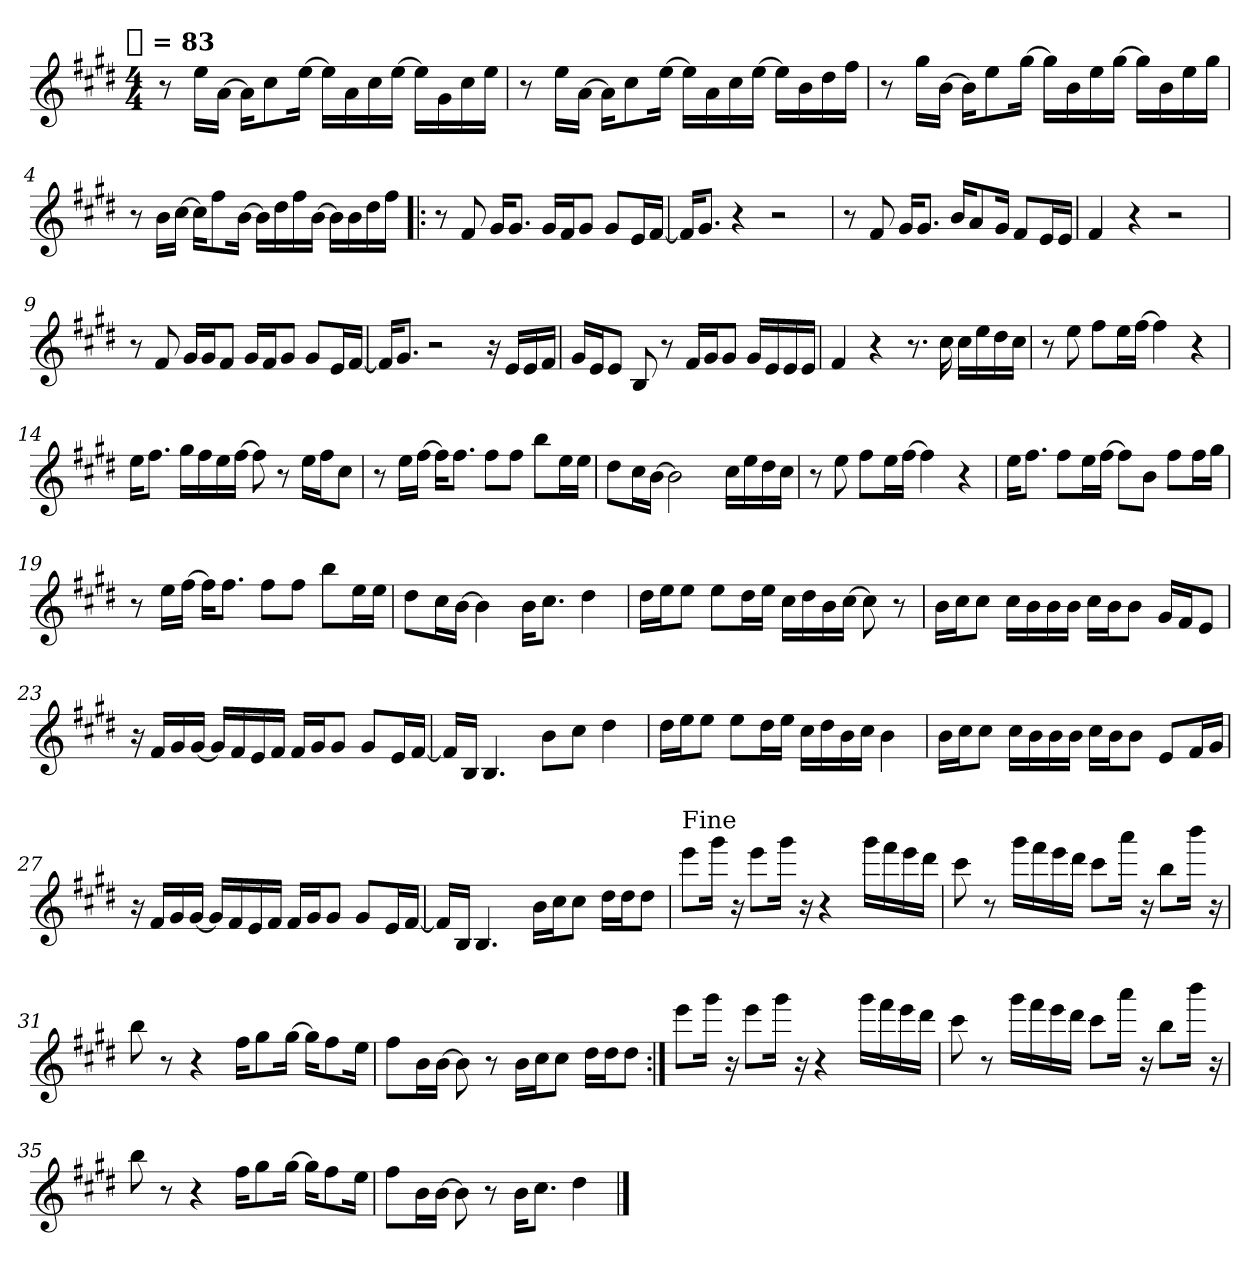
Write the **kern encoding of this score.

**kern
*part1
*staff1
*clefG2
*k[f#c#g#d#]
*E:
!!LO:TX:omd:t=[quarter] = 83
*M4/4
*MM83
=1
8r
16eeLL
[16aJJ
16aKL]
8cc#
[16eeJk
16eeLL]
16a
16cc#
[16eeJJ
16eeLL]
16g#
16cc#
16eeJJ
=2
8r
16eeLL
[16aJJ
16aKL]
8cc#
[16eeJk
16eeLL]
16a
16cc#
[16eeJJ
16eeLL]
16b
16dd#
16ff#JJ
=3
8r
16gg#LL
[16bJJ
16bKL]
8ee
[16gg#Jk
16gg#LL]
16b
16ee
[16gg#JJ
16gg#LL]
16b
16ee
16gg#JJ
=4
8r
16bLL
[16cc#JJ
16cc#KL]
8ff#
[16bJk
16bLL]
16dd#
16ff#
[16bJJ
16bLL]
16b
16dd#
16ff#JJ
=5!|:
8r
8f#
16g#KL
8.g#J
16g#LL
16f#J
8g#J
8g#L
16eL
[16f#JJ
=6
16f#KL]
8.g#J
4r
2r
=7
8r
8f#
16g#KL
8.g#J
16bKL
8a
16g#Jk
8f#L
16eL
16eJJ
=8
4f#
4r
2r
=9
8r
8f#
16g#LL
16g#J
8f#J
16g#LL
16f#J
8g#J
8g#L
16eL
[16f#JJ
=10
16f#KL]
8.g#J
2r
16r
16eLL
16e
16f#JJ
=11
16g#LL
16eJ
8eJ
8B
8r
16f#LL
16g#J
8g#J
16g#LL
16e
16e
16eJJ
=12
4f#
4r
8.r
16cc#
16cc#LL
16ee
16dd#
16cc#JJ
=13
8r
8ee
8ff#L
16eeL
[16ff#JJ
4ff#]
4r
=14
16eeKL
8.ff#J
16gg#LL
16ff#
16ee
[16ff#JJ
8ff#]
8r
16eeLL
16ff#J
8cc#J
=15
8r
16eeLL
[16ff#JJ
16ff#KL]
8.ff#J
8ff#L
8ff#J
8bbL
16eeL
16eeJJ
=16
8dd#L
16cc#L
[16bJJ
2b]
16cc#LL
16ee
16dd#
16cc#JJ
=17
8r
8ee
8ff#L
16eeL
[16ff#JJ
4ff#]
4r
=18
16eeKL
8.ff#J
8ff#L
16eeL
[16ff#JJ
8ff#L]
8bJ
8ff#L
16ff#L
16gg#JJ
=19
8r
16eeLL
[16ff#JJ
16ff#KL]
8.ff#J
8ff#L
8ff#J
8bbL
16eeL
16eeJJ
=20
8dd#L
16cc#L
[16bJJ
4b]
16bKL
8.cc#J
4dd#
=21
16dd#LL
16eeJ
8eeJ
8eeL
16dd#L
16eeJJ
16cc#LL
16dd#
16b
[16cc#JJ
8cc#]
8r
=22
16bLL
16cc#J
8cc#J
16cc#LL
16b
16b
16bJJ
16cc#LL
16bJ
8bJ
16g#LL
16f#J
8eJ
=23
16r
16f#LL
16g#
[16g#JJ
16g#LL]
16f#
16e
16f#JJ
16f#LL
16g#J
8g#J
8g#L
16eL
[16f#JJ
=24
16f#LL]
16BJJ
4.B
8bL
8cc#J
4dd#
=25
16dd#LL
16eeJ
8eeJ
8eeL
16dd#L
16eeJJ
16cc#LL
16dd#
16b
16cc#JJ
4b
=26
16bLL
16cc#J
8cc#J
16cc#LL
16b
16b
16bJJ
16cc#LL
16bJ
8bJ
8eL
16f#L
16g#JJ
=27
16r
16f#LL
16g#
[16g#JJ
16g#LL]
16f#
16e
16f#JJ
16f#LL
16g#J
8g#J
8g#L
16eL
[16f#JJ
=28
16f#LL]
16BJJ
4.B
16bLL
16cc#J
8cc#J
16dd#LL
16dd#J
8dd#J
=29
!LO:TX:a:t=Fine
8eeeL
16ggg#Jk
16r
8eeeL
16ggg#Jk
16r
4r
16ggg#LL
16fff#
16eee
16ddd#JJ
=30
8ccc#
8r
16ggg#LL
16fff#
16eee
16ddd#JJ
8ccc#L
16aaaJk
16r
8bbL
16bbbJk
16r
=31
8bb
8r
4r
16ff#KL
8gg#
[16gg#Jk
16gg#KL]
8ff#
16eeJk
=32
8ff#L
16bL
[16bJJ
8b]
8r
16bLL
16cc#J
8cc#J
16dd#LL
16dd#J
8dd#J
=33:|!
8eeeL
16ggg#Jk
16r
8eeeL
16ggg#Jk
16r
4r
16ggg#LL
16fff#
16eee
16ddd#JJ
=34
8ccc#
8r
16ggg#LL
16fff#
16eee
16ddd#JJ
8ccc#L
16aaaJk
16r
8bbL
16bbbJk
16r
=35
8bb
8r
4r
16ff#KL
8gg#
[16gg#Jk
16gg#KL]
8ff#
16eeJk
=36
8ff#L
16bL
[16bJJ
8b]
8r
16bKL
8.cc#J
4dd#
==
*-
